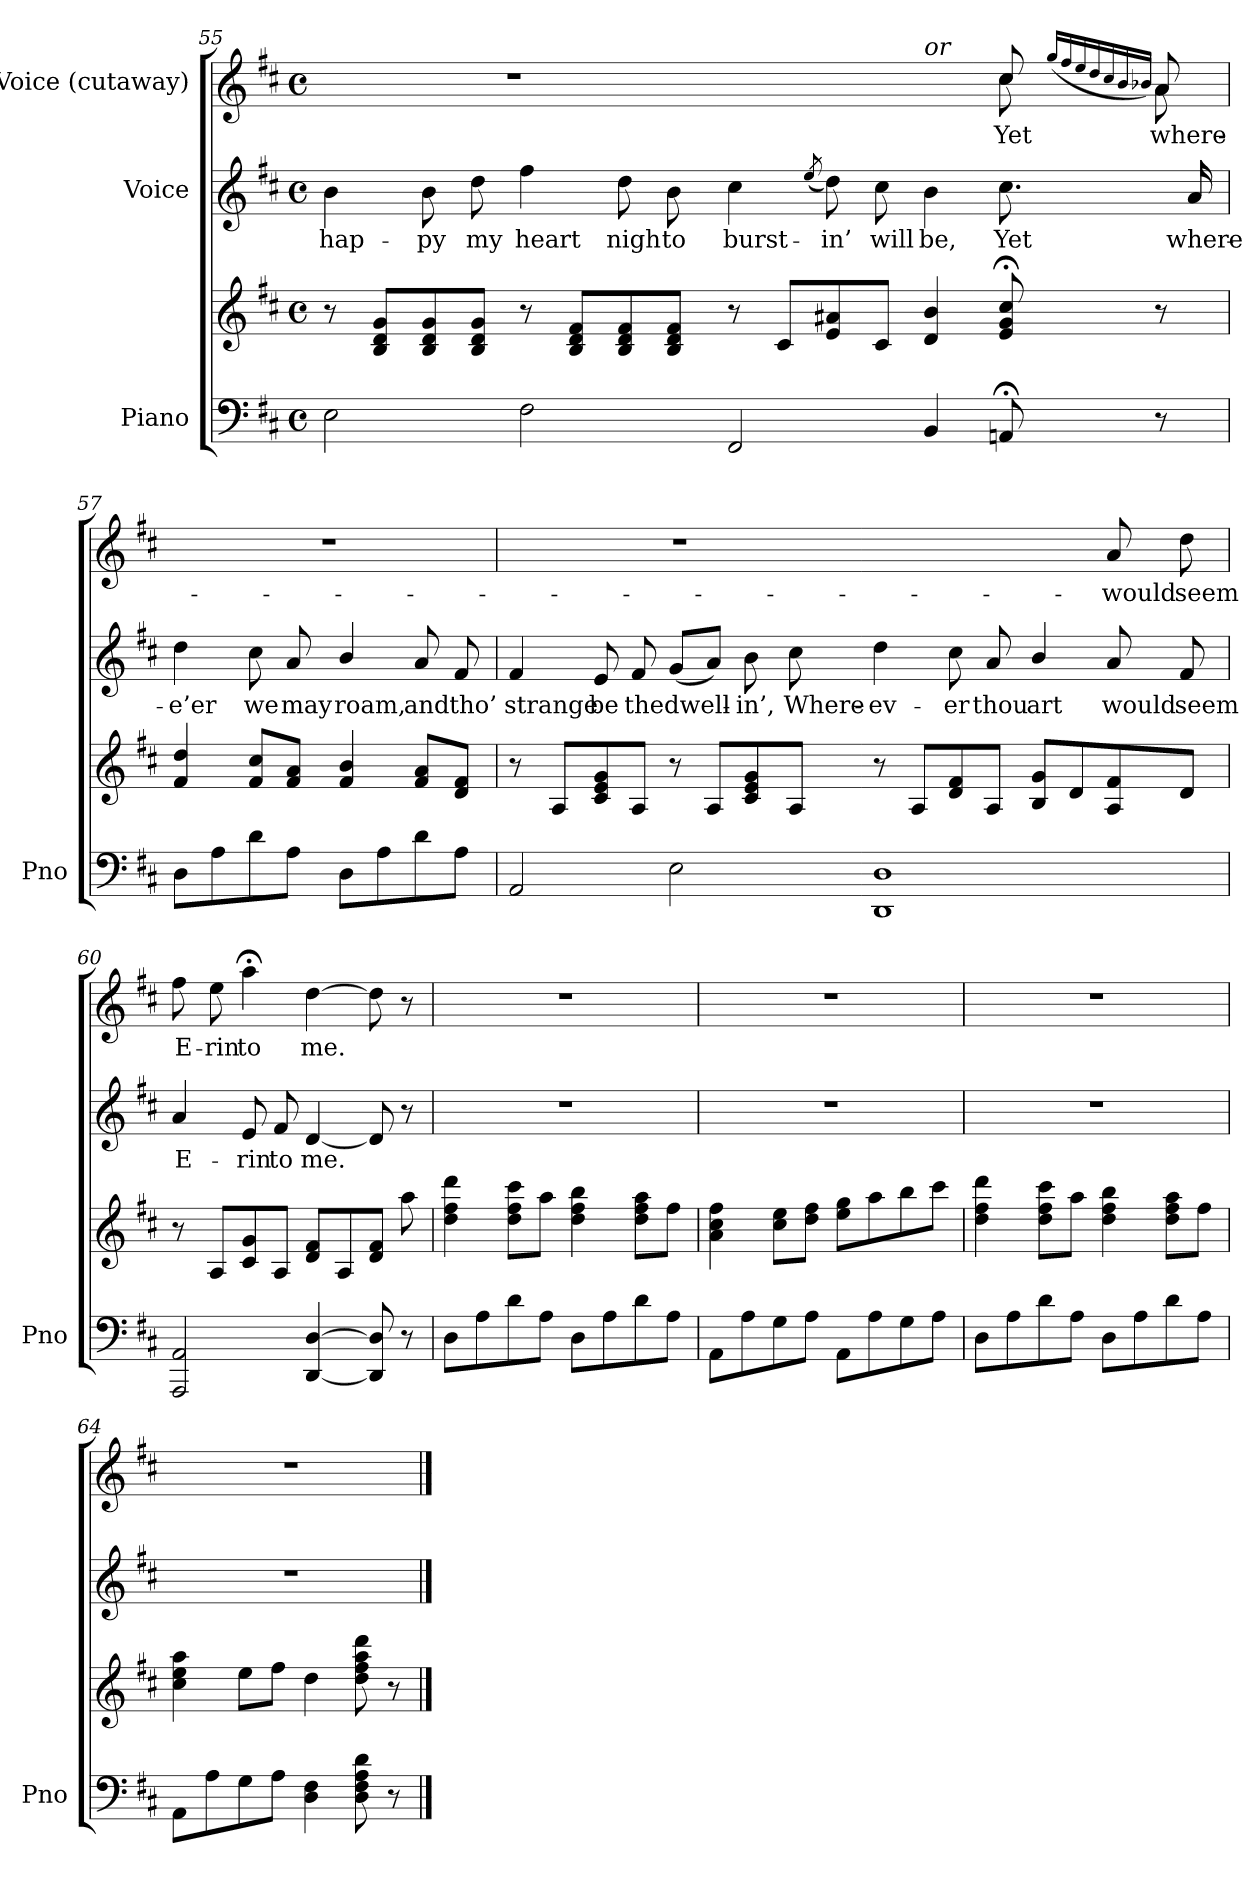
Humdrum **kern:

**kern	**kern	**kern	**text	**kern	**text
*part3	*part3	*part2	*part2	*part1	*part1
*staff4	*staff3	*staff2	*staff2	*staff1	*staff1
*I"Piano	*	*I"Voice	*	*I"Voice (cutaway)	*
*I'Pno	*	*	*	*	*
*clefF4	*clefG2	*clefG2	*	*clefG2	*
*k[f#c#]	*k[f#c#]	*k[f#c#]	*	*k[f#c#]	*
*M4/4	*M4/4	*M4/4	*	*M4/4	*
*met(c)	*met(c)	*met(c)	*	*met(c)	*
=55	=55	=55	=55	=55	=55
2E\	8r	4b\	hap-	1r	.
.	8B/ 8d/ 8g/L	.	.	.	.
.	8B/ 8d/ 8g/	8b\	-py	.	.
.	8B/ 8d/ 8g/J	8dd\	my	.	.
2F#\	8r	4ff#\	heart	.	.
.	8B/ 8d/ 8f#/L	.	.	.	.
.	8B/ 8d/ 8f#/	8dd\	nigh	.	.
.	8B/ 8d/ 8f#/J	8b\	to	.	.
=56-	=56-	=56-	=56-	=56-	=56-
*	*	*	*	*^	*
2FF#/	8r	4cc#\	burst-	2ryy	2ryy	.
.	8c#/L	.	.	.	.	.
.	.	(8qee/	.	.	.	.
.	8e/ 8a#X/	8dd\)	-in’	.	.	.
.	8c#/J	8cc#\	will	.	.	.
!	!	!	!	!LO:TX:i:t=or	!	!
4BB/	4d/ 4b/	4b\	be,	4ryy	4ryy	.
8AAn;/	8e/; 8g/; 8cc#/;	8.cc#\	Yet	8cc#/	8cc#\	Yet
.	.	.	.	(>16qgg/LL	.	.
.	.	.	.	16qff#/	.	.
.	.	.	.	16qee/	.	.
.	.	.	.	16qdd/	.	.
.	.	.	.	16qcc#/	.	.
.	.	.	.	16qb/	.	.
.	.	.	.	16qb-X/JJ)	.	.
8r	8r	.	.	8a/	8a\	where -
.	.	16a/	where-	.	.	.
*	*	*	*	*v	*v	*
=57	=57	=57	=57	=57	=57
8D\L	4f#/ 4dd/	4dd\	-e’er	1r	.
8A\	.	.	.	.	.
8d\	8f#/ 8cc#/L	8cc#\	we	.	.
8A\J	8f#/ 8a/J	8a/	may	.	.
8D\L	4f#/ 4b/	4b/	roam,	.	.
8A\	.	.	.	.	.
8d\	8f#/ 8a/L	8a/	and	.	.
8A\J	8d/ 8f#/J	8f#/	tho’	.	.
=58	=58	=58	=58	=58	=58
2AA/	8r	4f#/	strange	1r	.
.	8A/L	.	.	.	.
.	8c#/ 8e/ 8g/	8e/	be	.	.
.	8A/J	8f#/	the	.	.
2E\	8r	(8g/L	dwell-	.	.
.	8A/L	8a/J)	.	.	.
.	8c#/ 8e/ 8g/	8b\	-in’,	.	.
.	8A/J	8cc#\	Where-	.	.
=59-	=59-	=59-	=59-	=59-	=59-
1DD 1D	8r	4dd\	-ev-	2ryy	.
.	8A/L	.	.	.	.
.	8d/ 8f#/	8cc#\	-er	.	.
.	8A/J	8a/	thou	.	.
.	8B/ 8g/L	4b/	art	4ryy	.
.	8d/	.	.	.	.
.	8A/ 8f#/	8a/	would	8a/	would
.	8d/J	8f#/	seem	8dd\	seem
=60	=60	=60	=60	=60	=60
2AAA/ 2AA/	8r	4a/	E-	8ff#\	E-
.	8A/L	.	.	8ee\	-rin
.	8c#/ 8g/	8e/	-rin	4aa;<\	to
.	8A/J	8f#/	to	.	.
[4DD/ [4D/	8d/ 8f#/L	[4d/	me.	[4dd\	me.
.	8A/	.	.	.	.
8DD/] 8D/]	8d/ 8f#/J	8d/]	.	8dd\]	.
8r	8aa\	8r	.	8r	.
=61	=61	=61	=61	=61	=61
8D\L	4dd\ 4ff#\ 4ddd\	1r	.	1r	.
8A\	.	.	.	.	.
8d\	8dd\ 8ff#\ 8ccc#\L	.	.	.	.
8A\J	8aa\J	.	.	.	.
8D\L	4dd\ 4ff#\ 4bb\	.	.	.	.
8A\	.	.	.	.	.
8d\	8dd\ 8ff#\ 8aa\L	.	.	.	.
8A\J	8ff#\J	.	.	.	.
=62	=62	=62	=62	=62	=62
8AA\L	4a\ 4cc#\ 4ff#\	1r	.	1r	.
8A\	.	.	.	.	.
8G\	8cc#\ 8ee\L	.	.	.	.
8A\J	8dd\ 8ff#\J	.	.	.	.
8AA\L	8ee\ 8gg\L	.	.	.	.
8A\	8aa\	.	.	.	.
8G\	8bb\	.	.	.	.
8A\J	8ccc#\J	.	.	.	.
=63	=63	=63	=63	=63	=63
8D\L	4dd\ 4ff#\ 4ddd\	1r	.	1r	.
8A\	.	.	.	.	.
8d\	8dd\ 8ff#\ 8ccc#\L	.	.	.	.
8A\J	8aa\J	.	.	.	.
8D\L	4dd\ 4ff#\ 4bb\	.	.	.	.
8A\	.	.	.	.	.
8d\	8dd\ 8ff#\ 8aa\L	.	.	.	.
8A\J	8ff#\J	.	.	.	.
=64	=64	=64	=64	=64	=64
8AA\L	4cc#\ 4ee\ 4aa\	1r	.	1r	.
8A\	.	.	.	.	.
8G\	8ee\L	.	.	.	.
8A\J	8ff#\J	.	.	.	.
4D\ 4F#\	4dd\	.	.	.	.
8D\ 8F#\ 8A\ 8d\	8dd\ 8ff#\ 8aa\ 8ddd\	.	.	.	.
8r	8r	.	.	.	.
==	==	==	==	==	==
*-	*-	*-	*-	*-	*-
